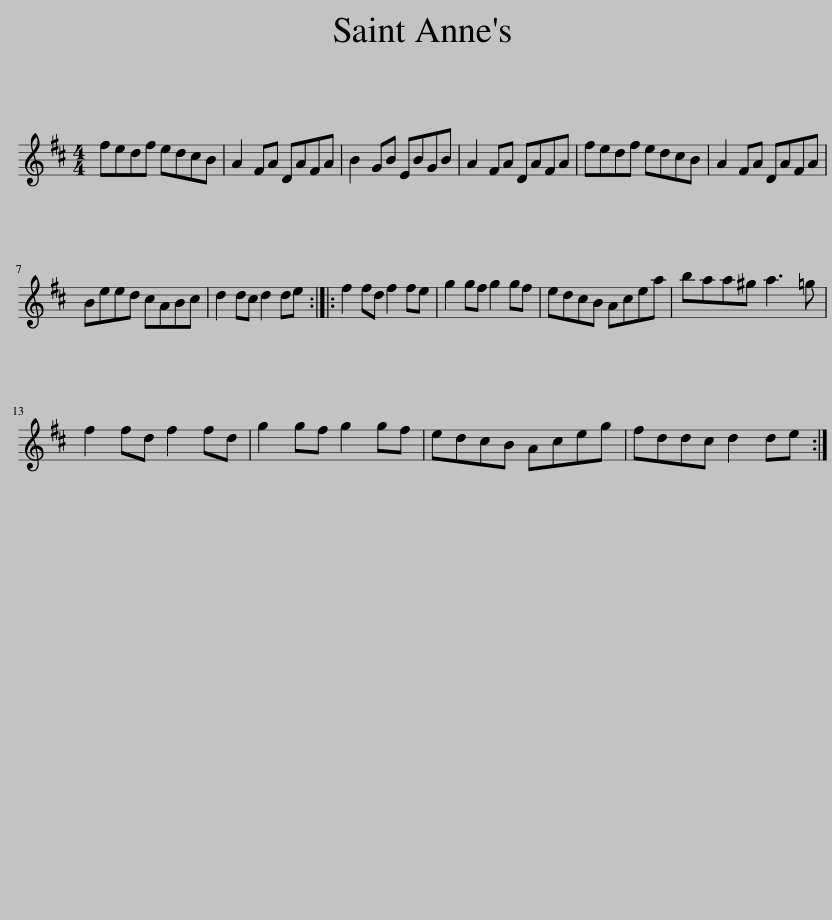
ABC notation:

X:1
L:1/8
M:4/4
I:linebreak $
K:D
V:1 treble
V:1
 fedf edcB | A2 FA DAFA | B2 GB EBGB | A2 FA DAFA | fedf edcB | %5
 A2 FA DAFA |$ Beed cABc | d2 dc d2 de :: f2 fd f2 fe | g2 gf g2 gf | %10
 edcB Acea | baa^g a3 =g |$ f2 fd f2 fd | g2 gf g2 gf | edcB Aceg | %15
 fddc d2 de :| %16
